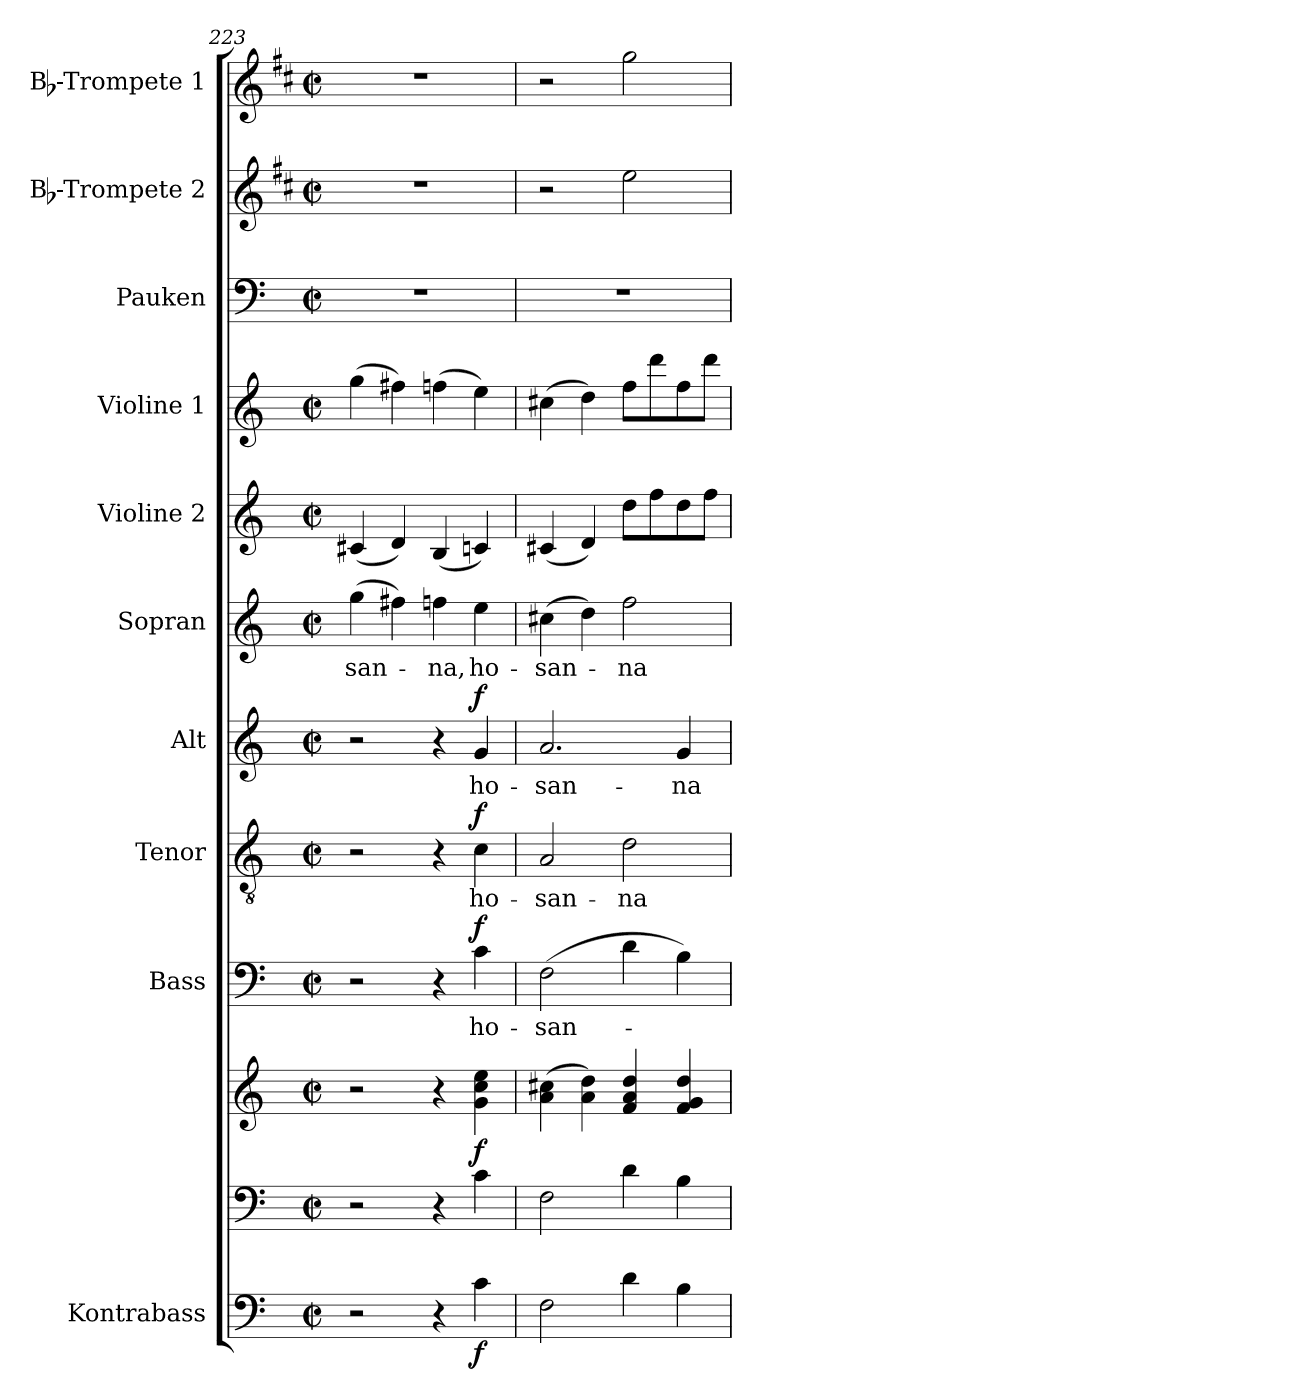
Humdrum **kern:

**kern	**dynam	**kern	**kern	**dynam	**kern	**text	**dynam	**kern	**text	**dynam	**kern	**text	**dynam	**kern	**text	**kern	**kern	**kern	**kern	**kern
*part11	*part11	*part10	*part10	*part10	*part9	*part9	*part9	*part8	*part8	*part8	*part7	*part7	*part7	*part6	*part6	*part5	*part4	*part3	*part2	*part1
*staff12	*staff12	*staff11	*staff10	*staff10/11	*staff9	*staff9	*staff9	*staff8	*staff8	*staff8	*staff7	*staff7	*staff7	*staff6	*staff6	*staff5	*staff4	*staff3	*staff2	*staff1
*I"Kontrabass	*	*	*	*	*I"Bass	*	*	*I"Tenor	*	*	*I"Alt	*	*	*I"Sopran	*	*I"Violine 2	*I"Violine 1	*I"Pauken	*I"Bb-Trompete 2	*I"Bb-Trompete 1
*I'Kb.	*	*	*	*	*I'B.	*	*	*I'T.	*	*	*I'A.	*	*	*I'S.	*	*I'Vl. 2	*I'Vl. 1	*I'Pk.	*I'Bb Trp. 2	*I'Bb Trp. 1
*clefF4	*	*clefF4	*clefG2	*	*clefF4	*	*	*clefGv2	*	*	*clefG2	*	*	*clefG2	*	*clefG2	*clefG2	*clefF4	*clefG2	*clefG2
*ITrd7c12	*	*	*	*	*	*	*	*	*	*	*	*	*	*	*	*	*	*	*ITrd1c2	*ITrd1c2
*k[]	*	*k[]	*k[]	*	*k[]	*	*	*k[]	*	*	*k[]	*	*	*k[]	*	*k[]	*k[]	*k[]	*k[]	*k[]
*C:	*	*C:	*C:	*	*C:	*	*	*C:	*	*	*C:	*	*	*C:	*	*C:	*C:	*C:	*C:	*C:
*M2/2	*	*M2/2	*M2/2	*	*M2/2	*	*	*M2/2	*	*	*M2/2	*	*	*M2/2	*	*M2/2	*M2/2	*M2/2	*M2/2	*M2/2
*met(c|)	*	*met(c|)	*met(c|)	*	*met(c|)	*	*	*met(c|)	*	*	*met(c|)	*	*	*met(c|)	*	*met(c|)	*met(c|)	*met(c|)	*met(c|)	*met(c|)
=223	=223	=223	=223	=223	=223	=223	=223	=223	=223	=223	=223	=223	=223	=223	=223	=223	=223	=223	=223	=223
!	!	!	!	!	!	!	!	!	!	!	!	!	!	!	!LO:LY:b	!	!	!	!	!
2r	.	2r	2r	.	2r	.	.	2r	.	.	2r	.	.	(>4gg\	-san-	(<4c#X/	(>4gg\	1r	1r	1r
.	.	.	.	.	.	.	.	.	.	.	.	.	.	4ff#X\)	.	4d/)	4ff#X\)	.	.	.
!	!	!	!	!	!	!	!	!	!	!	!	!	!	!	!LO:LY:b	!	!	!	!	!
4r	.	4r	4r	.	4r	.	.	4r	.	.	4r	.	.	4ffn\	-na,	(<4B/	(>4ffn\	.	.	.
!	!LO:DY:b	!	!	!LO:DY:b	!	!LO:LY:b	!LO:DY:a	!	!LO:LY:b	!LO:DY:a	!	!LO:LY:b	!LO:DY:a	!	!LO:LY:b	!	!	!	!	!
4C\	f	4c\	4g\ 4cc\ 4ee\	f	4c\	ho-	f	4c\	ho-	f	4g/	ho-	f	4ee\	ho-	4cn/)	4ee\)	.	.	.
=224	=224	=224	=224	=224	=224	=224	=224	=224	=224	=224	=224	=224	=224	=224	=224	=224	=224	=224	=224	=224
!	!	!	!	!	!	!LO:LY:b	!	!	!LO:LY:b	!	!	!LO:LY:b	!	!	!LO:LY:b	!	!	!	!	!
2FF\	.	2F\	(>4a\ 4cc#X\	.	(>2F\	-san-	.	2A/	-san-	.	2.a/	-san-	.	(>4cc#X\	-san-	(<4c#X/	(>4cc#X\	1r	2r	2r
.	.	.	4a\ 4dd\)	.	.	.	.	.	.	.	.	.	.	4dd\)	.	4d/)	4dd\)	.	.	.
!	!	!	!	!	!	!	!	!	!LO:LY:b	!	!	!	!	!	!LO:LY:b	!	!	!	!	!
4D\	.	4d\	4f/ 4a/ 4dd/	.	4d\	.	.	2d\	-na	.	.	.	.	2ff\	-na	8dd\L	8ff\L	.	2dd\	2ff\
.	.	.	.	.	.	.	.	.	.	.	.	.	.	.	.	8ff\	8ddd\	.	.	.
!	!	!	!	!	!	!	!	!	!	!	!	!LO:LY:b	!	!	!	!	!	!	!	!
4BB\	.	4B\	4f/ 4g/ 4dd/	.	4B\)	.	.	.	.	.	4g/	-na	.	.	.	8dd\	8ff\	.	.	.
.	.	.	.	.	.	.	.	.	.	.	.	.	.	.	.	8ff\J	8ddd\J	.	.	.
=	=	=	=	=	=	=	=	=	=	=	=	=	=	=	=	=	=	=	=	=
*-	*-	*-	*-	*-	*-	*-	*-	*-	*-	*-	*-	*-	*-	*-	*-	*-	*-	*-	*-	*-
